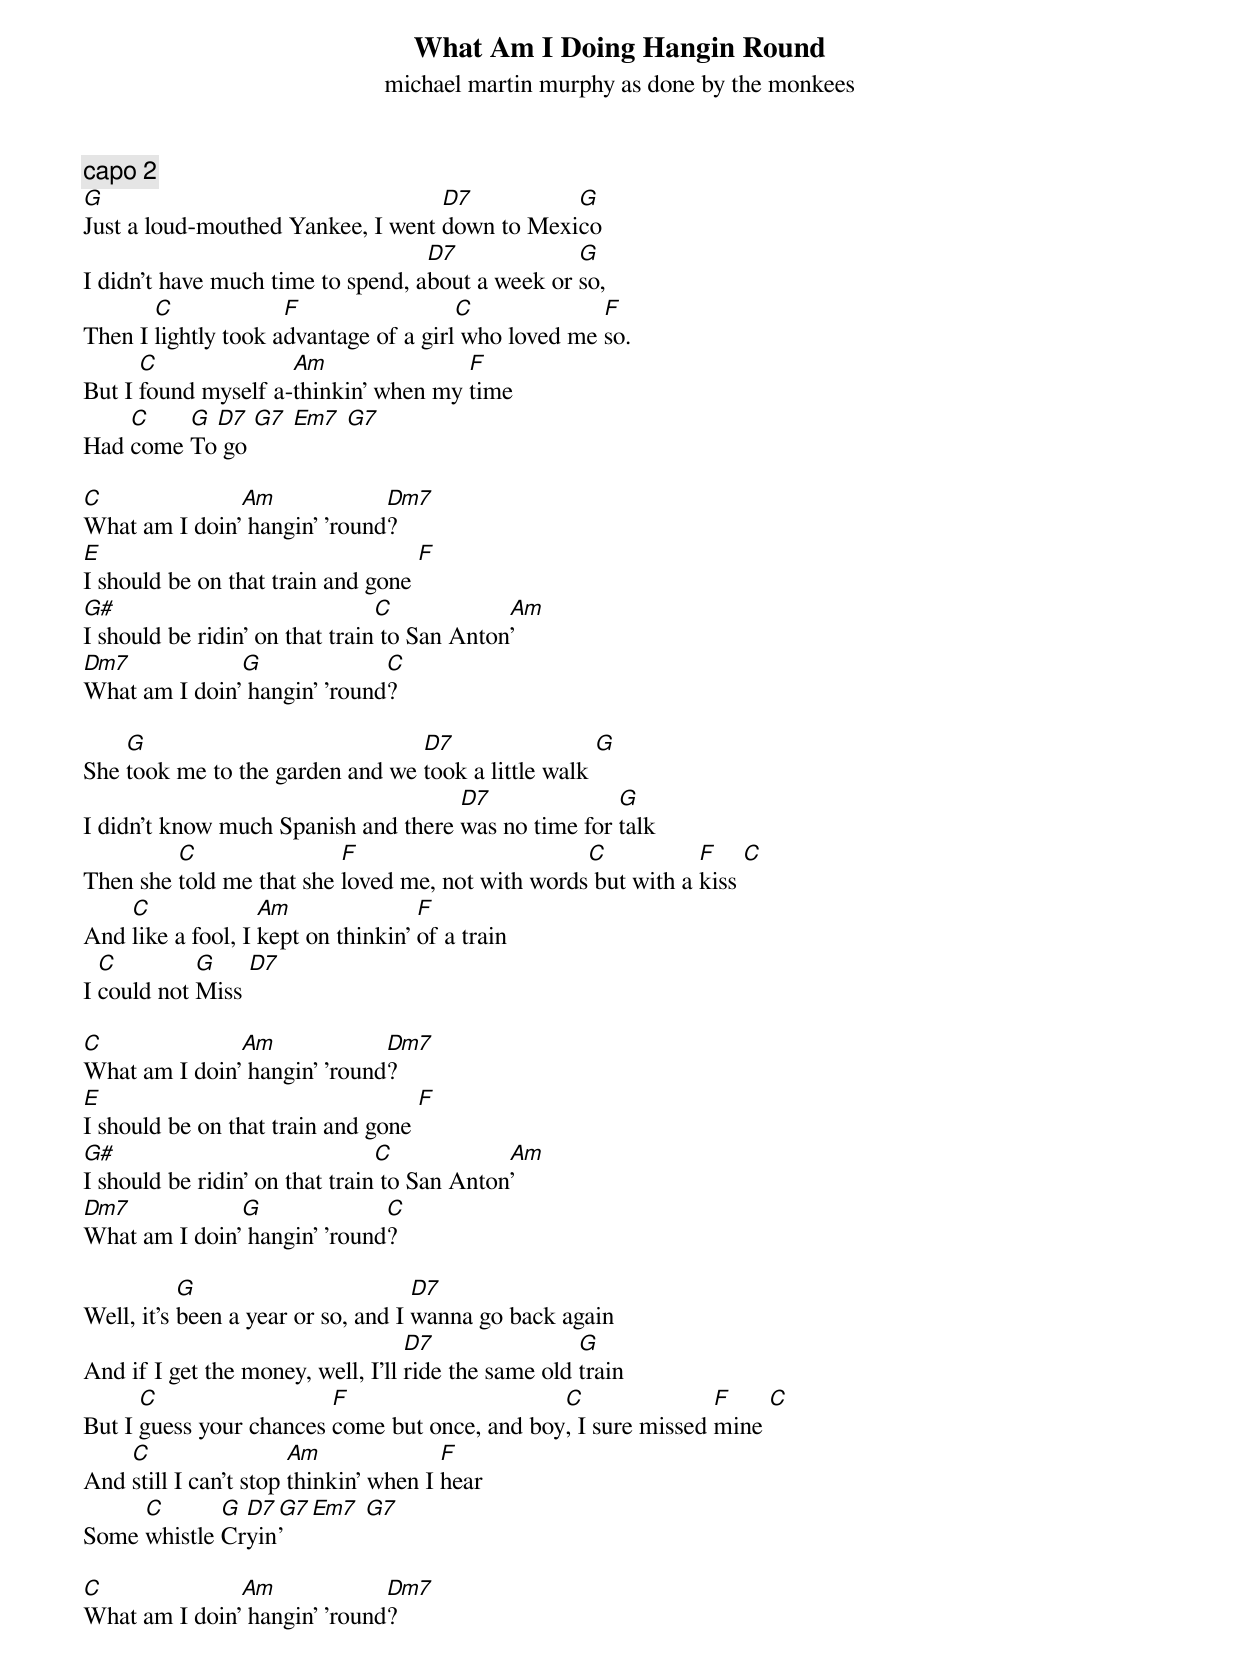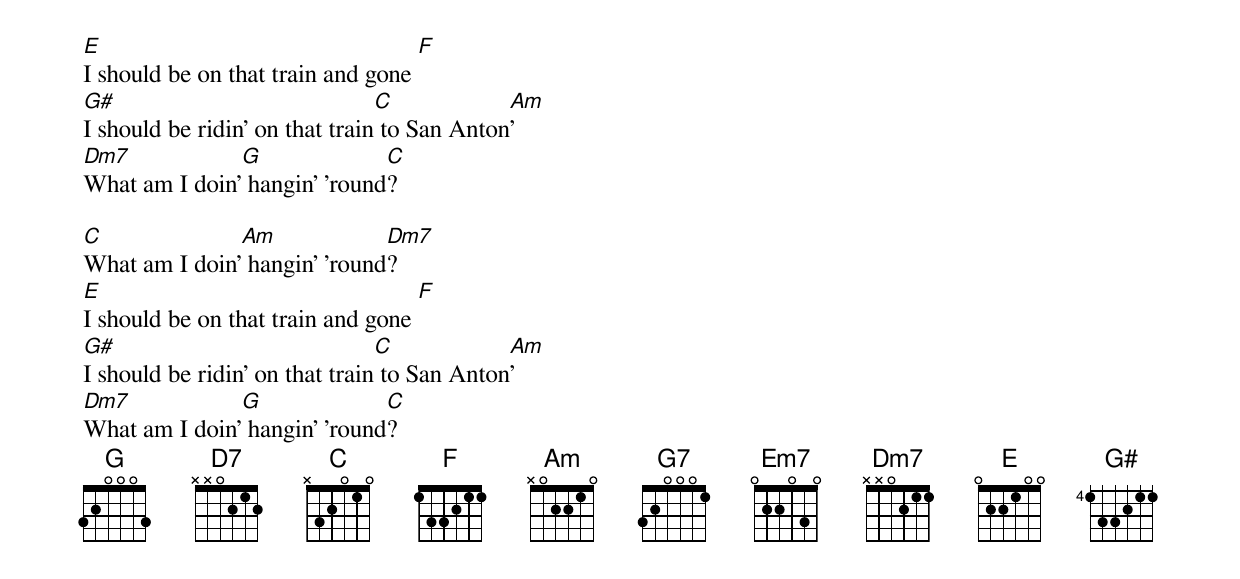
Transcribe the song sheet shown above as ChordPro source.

{title: What Am I Doing Hangin Round}
{subtitle: michael martin murphy as done by the monkees}
{c:capo 2}
[G]Just a loud-mouthed Yankee, I went [D7]down to Mexi[G]co
I didn't have much time to spend, a[D7]bout a week or [G]so,
Then I [C]lightly took a[F]dvantage of a girl[C] who loved me [F]so.
But I [C]found myself a-[Am]thinkin' when my [F]time
Had [C]come [G]To[D7] go [G7] [Em7] [G7]

[C]What am I doin'[Am] hangin' 'round[Dm7]?
[E]I should be on that train and gone [F]
[G#]I should be ridin' on that train[C] to San Anton[Am]'
[Dm7]What am I doin'[G] hangin' 'round[C]?

She [G]took me to the garden and we [D7]took a little walk [G]
I didn't know much Spanish and there [D7]was no time for [G]talk
Then she [C]told me that she [F]loved me, not with words[C] but with a [F]kiss [C]
And [C]like a fool, I [Am]kept on thinkin' [F]of a train
I [C]could not [G]Miss [D7]

[C]What am I doin'[Am] hangin' 'round[Dm7]?
[E]I should be on that train and gone [F]
[G#]I should be ridin' on that train[C] to San Anton[Am]'
[Dm7]What am I doin'[G] hangin' 'round[C]?

Well, it's [G]been a year or so, and I [D7]wanna go back again
And if I get the money, well, I'll [D7]ride the same old [G]train
But I [C]guess your chances [F]come but once, and boy[C], I sure missed [F]mine [C]
And [C]still I can't stop [Am]thinkin' when I [F]hear
Some [C]whistle [G]Cr[D7]yin[G7]' [Em7] [G7]

[C]What am I doin'[Am] hangin' 'round[Dm7]?
[E]I should be on that train and gone [F]
[G#]I should be ridin' on that train[C] to San Anton[Am]'
[Dm7]What am I doin'[G] hangin' 'round[C]?

[C]What am I doin'[Am] hangin' 'round[Dm7]?
[E]I should be on that train and gone [F]
[G#]I should be ridin' on that train[C] to San Anton[Am]'
[Dm7]What am I doin'[G] hangin' 'round[C]?
